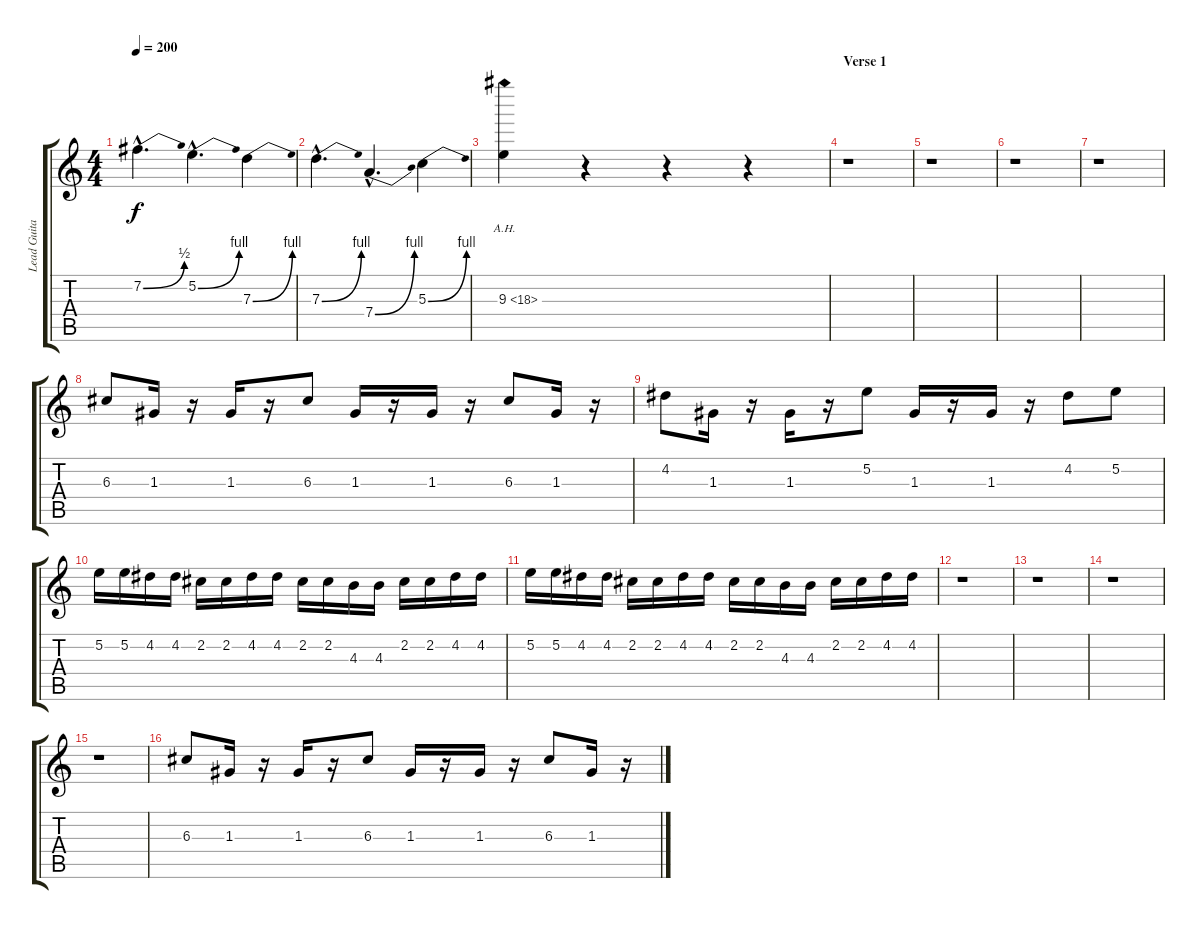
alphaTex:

\track ("Lead Guitar (Totman)" "Lead Guita") {instrument distortionguitar}
\staff {score tabs}
\tuning (E4 B3 G3 D3 A2 E2) {hide}
\ts (4 4)
\tempo 200
\clef g2
\ks c
7.2{be (bend 0 0 60 2) hac}.4{d dy f} 5.2{be (bend 0 0 60 4) hac}.4{d} 7.3{be (bend 0 0 60 4)}.4 |
7.3{be (bend 0 0 60 4) hac}.4{d} 7.4{be (bend 0 0 60 4) hac}.4{d} 5.3{be (bend 0 0 60 4)}.4 |
9.3{ah 9}.4 r.4 r.4 r.4 |
\section ("" "Verse 1")
r.1 |
r.1 |
r.1 |
r.1 |
6.3.8{volume 12} 1.3.16 r.16 1.3.16 r.16 6.3.8 1.3.16 r.16 1.3.16 r.16 6.3.8 1.3.16 r.16 |
4.2.8 1.3.16 r.16 1.3.16 r.16 5.2.8 1.3.16 r.16 1.3.16 r.16 4.2.8 5.2.8 |
5.2.16 5.2.16 4.2.16 4.2.16 2.2.16 2.2.16 4.2.16 4.2.16 2.2.16 2.2.16 4.3.16 4.3.16 2.2.16 2.2.16 4.2.16 4.2.16 |
5.2.16 5.2.16 4.2.16 4.2.16 2.2.16 2.2.16 4.2.16 4.2.16 2.2.16 2.2.16 4.3.16 4.3.16 2.2.16 2.2.16 4.2.16 4.2.16 |
r.1 |
r.1 |
r.1 |
r.1 |
6.3.8 1.3.16 r.16 1.3.16 r.16 6.3.8 1.3.16 r.16 1.3.16 r.16 6.3.8 1.3.16 r.16
